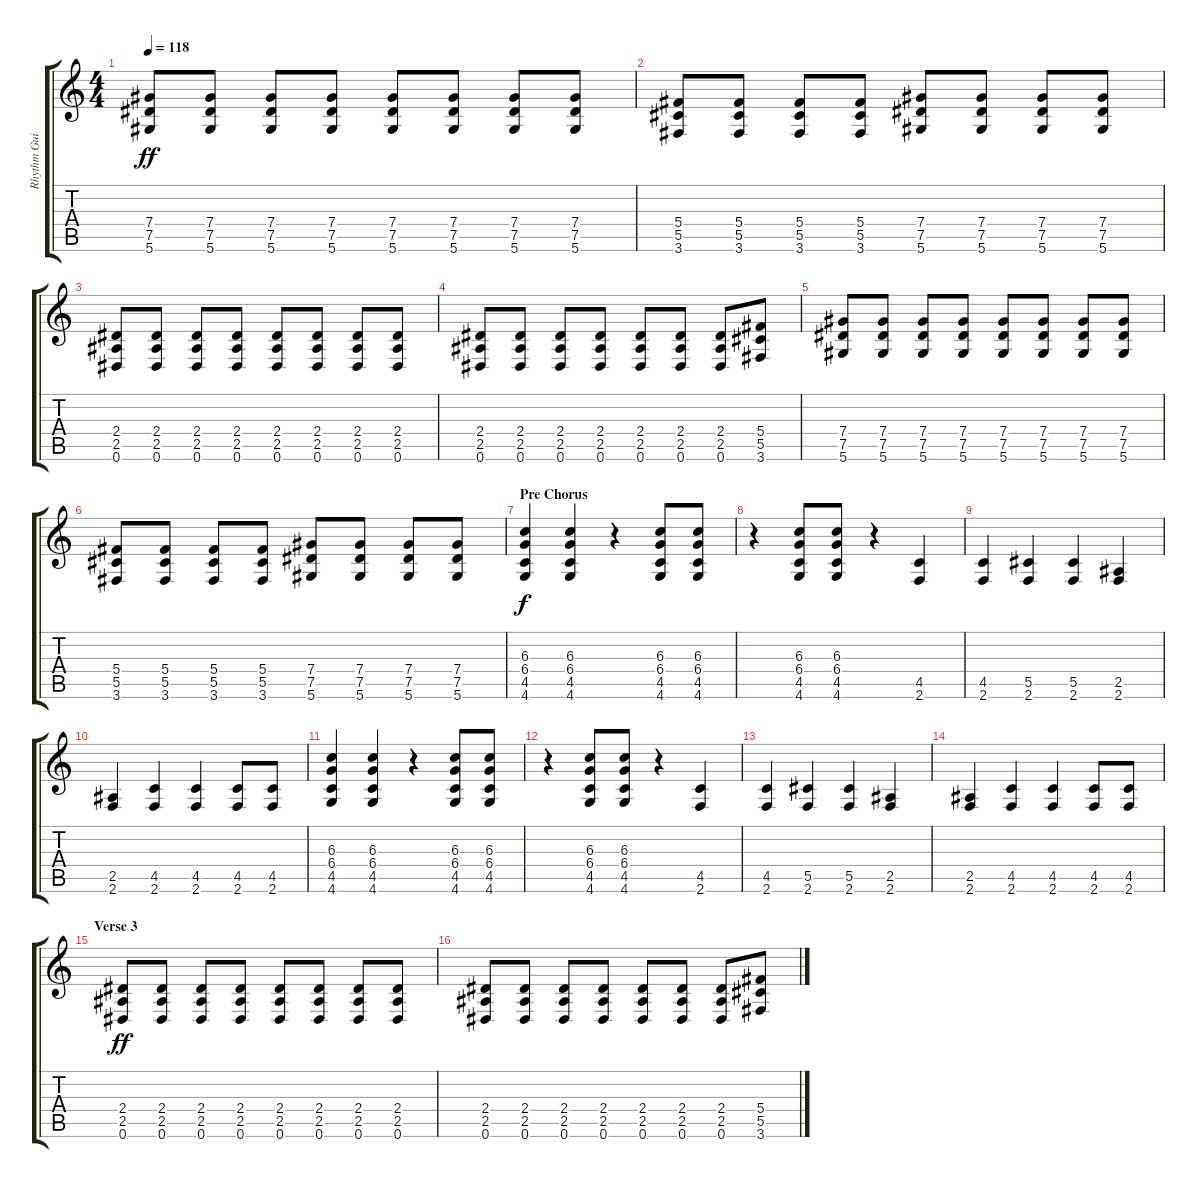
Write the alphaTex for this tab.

\track ("Rhythm Guitar" "Rhythm Gui") {instrument distortionguitar}
\staff {score tabs}
\tuning (Eb4 Bb3 Gb3 Db3 Ab2 Eb2) {hide}
\ts (4 4)
\tempo 118
\clef g2
\ks c
(7.4 7.5 5.6).8{dy ff} (7.4 7.5 5.6).8 (7.4 7.5 5.6).8 (7.4 7.5 5.6).8 (7.4 7.5 5.6).8 (7.4 7.5 5.6).8 (7.4 7.5 5.6).8 (7.4 7.5 5.6).8 |
(5.4 5.5 3.6).8 (5.4 5.5 3.6).8 (5.4 5.5 3.6).8 (5.4 5.5 3.6).8 (7.4 7.5 5.6).8 (7.4 7.5 5.6).8 (7.4 7.5 5.6).8 (7.4 7.5 5.6).8 |
(2.4 2.5 0.6).8 (2.4 2.5 0.6).8 (2.4 2.5 0.6).8 (2.4 2.5 0.6).8 (2.4 2.5 0.6).8 (2.4 2.5 0.6).8 (2.4 2.5 0.6).8 (2.4 2.5 0.6).8 |
(2.4 2.5 0.6).8 (2.4 2.5 0.6).8 (2.4 2.5 0.6).8 (2.4 2.5 0.6).8 (2.4 2.5 0.6).8 (2.4 2.5 0.6).8 (2.4 2.5 0.6).8 (5.4 5.5 3.6).8 |
(7.4 7.5 5.6).8 (7.4 7.5 5.6).8 (7.4 7.5 5.6).8 (7.4 7.5 5.6).8 (7.4 7.5 5.6).8 (7.4 7.5 5.6).8 (7.4 7.5 5.6).8 (7.4 7.5 5.6).8 |
(5.4 5.5 3.6).8 (5.4 5.5 3.6).8 (5.4 5.5 3.6).8 (5.4 5.5 3.6).8 (7.4 7.5 5.6).8 (7.4 7.5 5.6).8 (7.4 7.5 5.6).8 (7.4 7.5 5.6).8 |
\section ("" "Pre Chorus")
(6.3 6.4 4.5 4.6).4{dy f} (6.3 6.4 4.5 4.6).4 r.4 (6.3 6.4 4.5 4.6).8 (6.3 6.4 4.5 4.6).8 |
r.4 (6.3 6.4 4.5 4.6).8 (6.3 6.4 4.5 4.6).8 r.4 (4.5 2.6).4 |
(4.5 2.6).4 (5.5 2.6).4 (5.5 2.6).4 (2.5 2.6).4 |
(2.5 2.6).4 (4.5 2.6).4 (4.5 2.6).4 (4.5 2.6).8 (4.5 2.6).8 |
(6.3 6.4 4.5 4.6).4 (6.3 6.4 4.5 4.6).4 r.4 (6.3 6.4 4.5 4.6).8 (6.3 6.4 4.5 4.6).8 |
r.4 (6.3 6.4 4.5 4.6).8 (6.3 6.4 4.5 4.6).8 r.4 (4.5 2.6).4 |
(4.5 2.6).4 (5.5 2.6).4 (5.5 2.6).4 (2.5 2.6).4 |
(2.5 2.6).4 (4.5 2.6).4 (4.5 2.6).4 (4.5 2.6).8 (4.5 2.6).8 |
\section ("" "Verse 3")
(2.4 2.5 0.6).8{dy ff} (2.4 2.5 0.6).8 (2.4 2.5 0.6).8 (2.4 2.5 0.6).8 (2.4 2.5 0.6).8 (2.4 2.5 0.6).8 (2.4 2.5 0.6).8 (2.4 2.5 0.6).8 |
(2.4 2.5 0.6).8 (2.4 2.5 0.6).8 (2.4 2.5 0.6).8 (2.4 2.5 0.6).8 (2.4 2.5 0.6).8 (2.4 2.5 0.6).8 (2.4 2.5 0.6).8 (5.4 5.5 3.6).8
